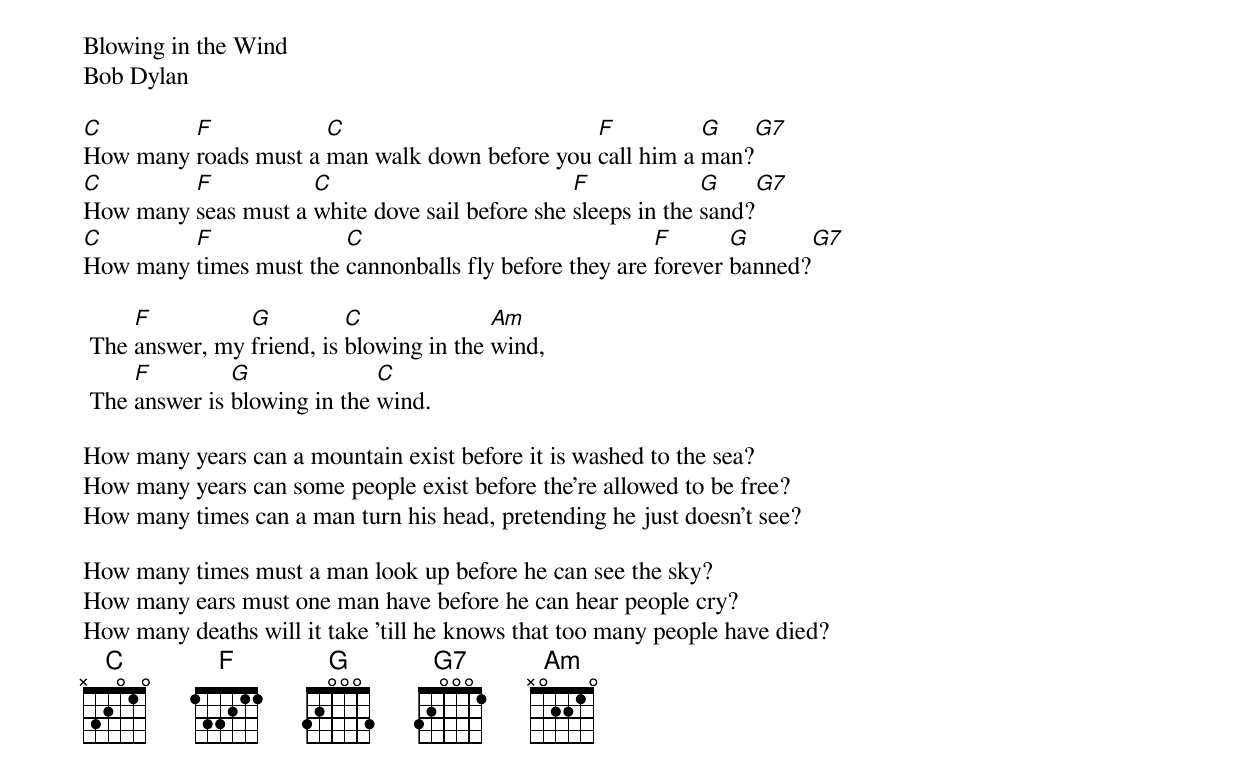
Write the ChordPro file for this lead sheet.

Blowing in the Wind
Bob Dylan

[C]How many [F]roads must a [C]man walk down before you [F]call him a [G]man?[G7]
[C]How many [F]seas must a [C]white dove sail before she [F]sleeps in the [G]sand?[G7]
[C]How many [F]times must the [C]cannonballs fly before they are [F]forever [G]banned?[G7]

	The [F]answer, my [G]friend, is [C]blowing in the [Am]wind,
	The [F]answer is [G]blowing in the [C]wind.

How many years can a mountain exist before it is washed to the sea?
How many years can some people exist before the're allowed to be free?
How many times can a man turn his head, pretending he just doesn't see?

How many times must a man look up before he can see the sky?
How many ears must one man have before he can hear people cry?
How many deaths will it take 'till he knows that too many people have died?
